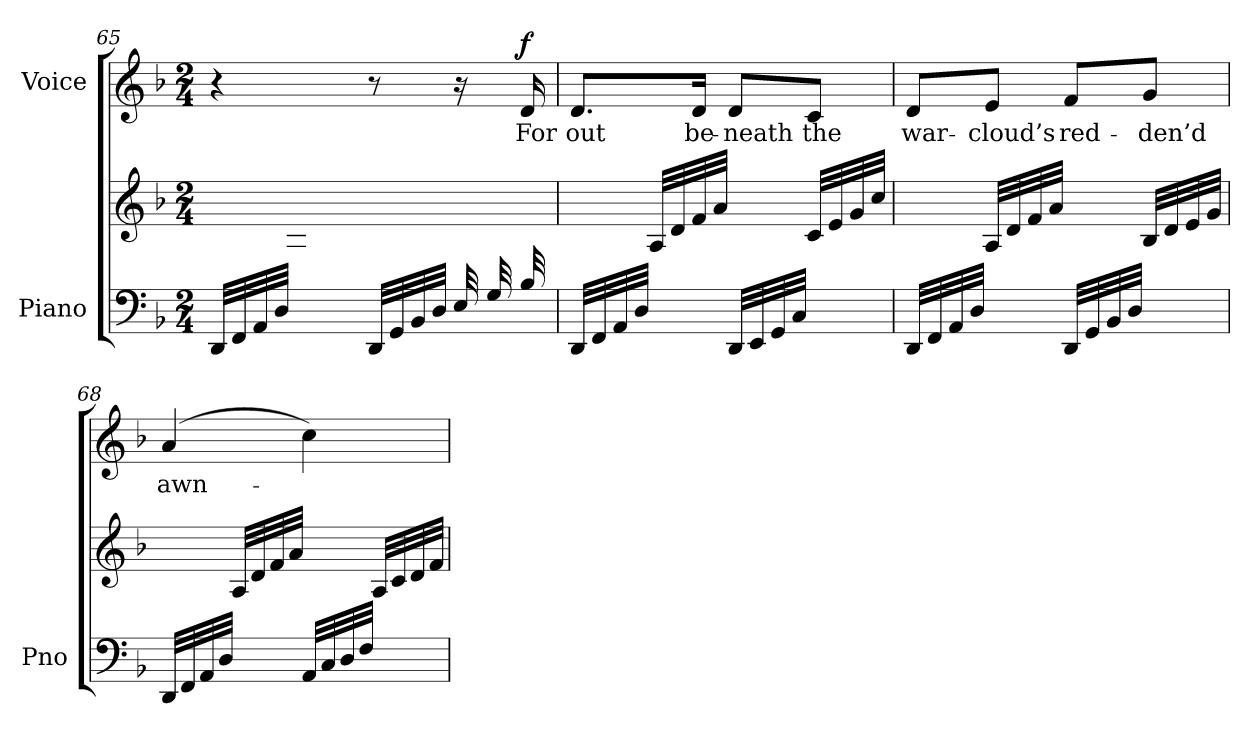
**kern	**kern	**kern	**text	**dynam
*part2	*part2	*part1	*part1	*part1
*staff3	*staff2	*staff1	*staff1	*staff1
*I"Piano	*	*I"Voice	*	*
*I'Pno	*	*	*	*
!!LO:LB:g=z
*clefF4	*clefG2	*clefG2	*	*
*k[b-]	*k[b-]	*k[b-]	*	*
*M2/4	*M2/4	*M2/4	*	*
=65	=65	=65	=65	=65
*	*^	*	*	*
(32DD/LLL	2ryy	8ryy	4r	.	.
32FF/	.	.	.	.	.
32AA/	.	.	.	.	.
32D/JJJ	.	.	.	.	.
8ryy	.	32A/LLL	.	.	.
.	.	32d/	.	.	.
.	.	32f/	.	.	.
.	.	32a/JJJ)	.	.	.
(32DD/LLL	.	8..ryy	8r	.	.
32GG/	.	.	.	.	.
32BB-/	.	.	.	.	.
32D/JJJ	.	.	.	.	.
32E/LLL	.	.	16r	.	.
32G/	.	.	.	.	.
!	!	!	!	!LO:LY:b	!LO:DY:a
32B-/	.	.	16d/	For	f
32ryy	.	32d\JJJ)	.	.	.
!!LO:PB:g=z
=66	=66	=66	=66	=66	=66
!	!	!	!	!LO:LY:b	!
(32DD/LLL	2ryy	8ryy	8.d/L	out	.
32FF/	.	.	.	.	.
32AA/	.	.	.	.	.
32D/JJJ	.	.	.	.	.
8ryy	.	32A/LLL	.	.	.
.	.	32d/	.	.	.
!	!	!	!	!LO:LY:b	!
.	.	32f/	16d/Jk	be-	.
.	.	32a/JJJ)	.	.	.
!	!	!	!	!LO:LY:b	!
(32DD/LLL	.	8ryy	8d/L	-neath	.
32EE/	.	.	.	.	.
32GG/	.	.	.	.	.
32C/JJJ	.	.	.	.	.
!	!	!	!	!LO:LY:b	!
8ryy	.	32c/LLL	8c/J	the	.
.	.	32e/	.	.	.
.	.	32g/	.	.	.
.	.	32cc/JJJ)	.	.	.
!!LO:LB:g=z
=67	=67	=67	=67	=67	=67
!	!	!	!	!LO:LY:b	!
(32DD/LLL	2ryy	8ryy	8d/L	war-	.
32FF/	.	.	.	.	.
32AA/	.	.	.	.	.
32D/JJJ	.	.	.	.	.
!	!	!	!	!LO:LY:b	!
8ryy	.	32A/LLL	8e/J	-cloud’s	.
.	.	32d/	.	.	.
.	.	32f/	.	.	.
.	.	32a/JJJ)	.	.	.
!	!	!	!	!LO:LY:b	!
(32DD/LLL	.	8ryy	8f/L	red-	.
32GG/	.	.	.	.	.
32BB-/	.	.	.	.	.
32D/JJJ	.	.	.	.	.
!	!	!	!	!LO:LY:b	!
8ryy	.	32B-/LLL	8g/J	-den’d	.
.	.	32d/	.	.	.
.	.	32e/	.	.	.
.	.	32g/JJJ)	.	.	.
!!LO:LB:g=z
=68	=68	=68	=68	=68	=68
!	!	!	!	!LO:LY:b	!
(32DD/LLL	2ryy	8ryy	(4a/	awn-	.
32FF/	.	.	.	.	.
32AA/	.	.	.	.	.
32D/JJJ	.	.	.	.	.
8ryy	.	32A/LLL	.	.	.
.	.	32d/	.	.	.
.	.	32f/	.	.	.
.	.	32a/JJJ)	.	.	.
(32AA/LLL	.	8ryy	4cc\)	.	.
32C/	.	.	.	.	.
32D/	.	.	.	.	.
32F/JJJ	.	.	.	.	.
8ryy	.	32A/LLL	.	.	.
.	.	32c/	.	.	.
.	.	32d/	.	.	.
.	.	32f/JJJ)	.	.	.
*	*v	*v	*	*	*
=	=	=	=	=
*-	*-	*-	*-	*-
